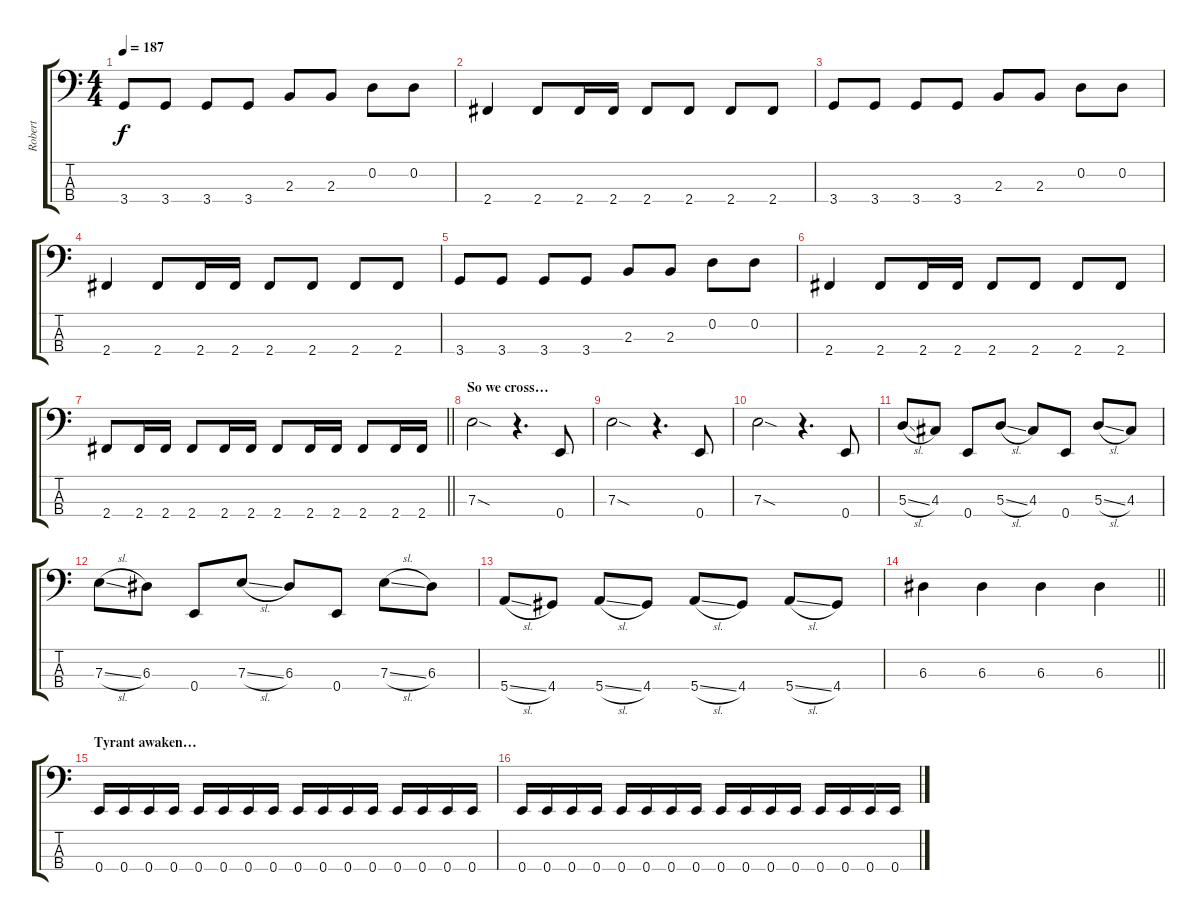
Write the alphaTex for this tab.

\track ("Robert" "Robert") {instrument electricbassfinger}
\staff {score tabs}
\tuning (G2 D2 A1 E1) {hide}
\ts (4 4)
\tempo 187
\clef f4
\ks c
3.4.8{dy f} 3.4.8 3.4.8 3.4.8 2.3.8 2.3.8 0.2.8 0.2.8 |
2.4.4 2.4.8 2.4.16 2.4.16 2.4.8 2.4.8 2.4.8 2.4.8 |
3.4.8 3.4.8 3.4.8 3.4.8 2.3.8 2.3.8 0.2.8 0.2.8 |
2.4.4 2.4.8 2.4.16 2.4.16 2.4.8 2.4.8 2.4.8 2.4.8 |
3.4.8 3.4.8 3.4.8 3.4.8 2.3.8 2.3.8 0.2.8 0.2.8 |
2.4.4 2.4.8 2.4.16 2.4.16 2.4.8 2.4.8 2.4.8 2.4.8 |
\barLineRight lightlight
2.4.8 2.4.16 2.4.16 2.4.8 2.4.16 2.4.16 2.4.8 2.4.16 2.4.16 2.4.8 2.4.16 2.4.16 |
\section ("" "So we cross…")
7.3{sod}.2 r.4{d} 0.4.8 |
7.3{sod}.2 r.4{d} 0.4.8 |
7.3{sod}.2 r.4{d} 0.4.8 |
5.3{sl}.8 4.3.8 0.4.8 5.3{sl}.8 4.3.8 0.4.8 5.3{sl}.8 4.3.8 |
7.3{sl}.8 6.3.8 0.4.8 7.3{sl}.8 6.3.8 0.4.8 7.3{sl}.8 6.3.8 |
5.4{sl}.8 4.4.8 5.4{sl}.8 4.4.8 5.4{sl}.8 4.4.8 5.4{sl}.8 4.4.8 |
\barLineRight lightlight
6.3.4 6.3.4 6.3.4 6.3.4 |
\section ("" "Tyrant awaken…")
0.4.16 0.4.16 0.4.16 0.4.16 0.4.16 0.4.16 0.4.16 0.4.16 0.4.16 0.4.16 0.4.16 0.4.16 0.4.16 0.4.16 0.4.16 0.4.16 |
0.4.16 0.4.16 0.4.16 0.4.16 0.4.16 0.4.16 0.4.16 0.4.16 0.4.16 0.4.16 0.4.16 0.4.16 0.4.16 0.4.16 0.4.16 0.4.16
